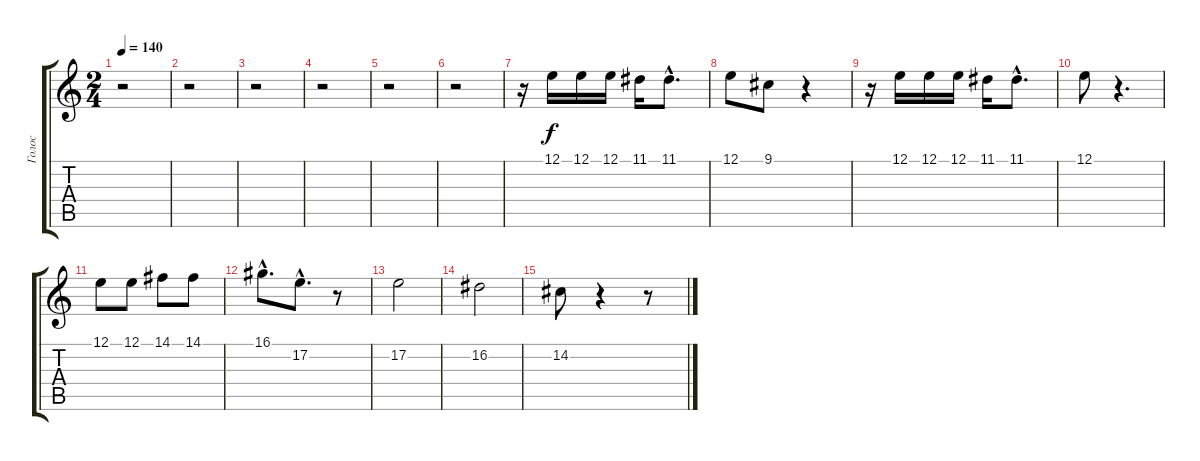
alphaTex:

\track ("Голос" "Голос") {instrument altosax}
\staff {score tabs}
\tuning (E4 B3 G3 D3 A2 E2) {hide}
\ts (2 4)
\tempo 140
\clef g2
\ks c
r.2{dy f} |
r.2 |
r.2 |
r.2 |
r.2 |
r.2 |
r.16 12.1.16 12.1.16 12.1.16 11.1.16 11.1{hac}.8{d} |
12.1.8 9.1.8 r.4 |
r.16 12.1.16 12.1.16 12.1.16 11.1.16 11.1{hac}.8{d} |
12.1.8 r.4{d} |
12.1.8 12.1.8 14.1.8 14.1.8 |
16.1{hac}.8{d} 17.2{hac}.8{d} r.8 |
17.2.2 |
16.2.2 |
14.2.8 r.4 r.8
